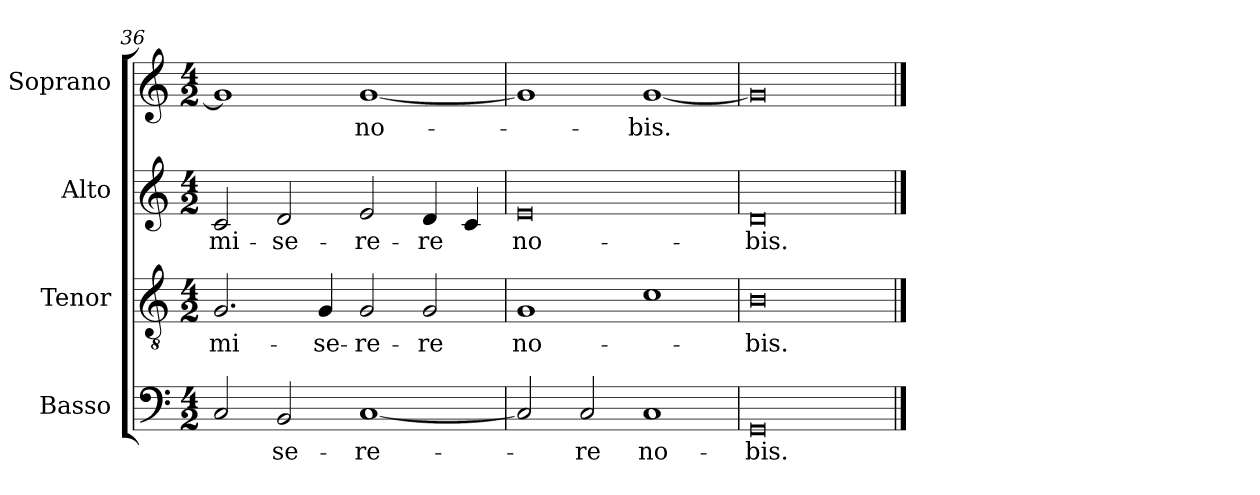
**kern	**text	**kern	**text	**kern	**text	**kern	**text
*part4	*part4	*part3	*part3	*part2	*part2	*part1	*part1
*staff4	*staff4	*staff3	*staff3	*staff2	*staff2	*staff1	*staff1
*I"Basso	*	*I"Tenor	*	*I"Alto	*	*I"Soprano	*
*	*	*I'T.	*	*I'A.	*	*I'Sop.	*
*clefF4	*	*clefGv2	*	*clefG2	*	*clefG2	*
*	*	*ITrd7c12	*	*	*	*	*
*k[]	*	*k[]	*	*k[]	*	*k[]	*
*C:	*	*C:	*	*C:	*	*C:	*
*M4/2	*	*M4/2	*	*M4/2	*	*M4/2	*
=36	=36	=36	=36	=36	=36	=36	=36
!	!	!	!LO:LY:b:color=#000000	!	!	!	!
!	!	!	!	!	!LO:LY:b:color=#000000	!	!
2Ci/	.	2.GGi/	mi-	2ci/	mi-	1gi]	.
!	!LO:LY:b:color=#000000	!	!	!	!	!	!
!	!	!	!	!	!LO:LY:b:color=#000000	!	!
2BBi/	-se-	.	.	2di/	-se-	.	.
!	!	!	!LO:LY:b:color=#000000	!	!	!	!
.	.	4GGi/	-se-	.	.	.	.
!	!LO:LY:b:color=#000000	!	!	!	!	!	!
!	!	!	!LO:LY:b:color=#000000	!	!	!	!
!	!	!	!	!	!LO:LY:b:color=#000000	!	!
!	!	!	!	!	!	!	!LO:LY:b:color=#000000
[1Ci	-re-	2GGi/	-re-	2ei/	-re-	[1gi	no-
!	!	!	!LO:LY:b:color=#000000	!	!	!	!
!	!	!	!	!	!LO:LY:b:color=#000000	!	!
.	.	2GGi/	-re	4di/	-re	.	.
.	.	.	.	4ci/	.	.	.
=37	=37	=37	=37	=37	=37	=37	=37
!	!	!	!LO:LY:b:color=#000000	!	!	!	!
!	!	!	!	!	!LO:LY:b:color=#000000	!	!
2Ci/]	.	1GGi	no-	0ei	no-	1gi]	.
!	!LO:LY:b:color=#000000	!	!	!	!	!	!
2Ci/	-re	.	.	.	.	.	.
!	!LO:LY:b:color=#000000	!	!	!	!	!	!
!	!	!	!	!	!	!	!LO:LY:b:color=#000000
1Ci	no-	1Ci	.	.	.	[1gi	-bis.
=38	=38	=38	=38	=38	=38	=38	=38
!	!LO:LY:b:color=#000000	!	!	!	!	!	!
!	!	!	!LO:LY:b:color=#000000	!	!	!	!
!	!	!	!	!	!LO:LY:b:color=#000000	!	!
0GGi	-bis.	0BBi	-bis.	0di	-bis.	0gi]	.
==	==	==	==	==	==	==	==
*-	*-	*-	*-	*-	*-	*-	*-
